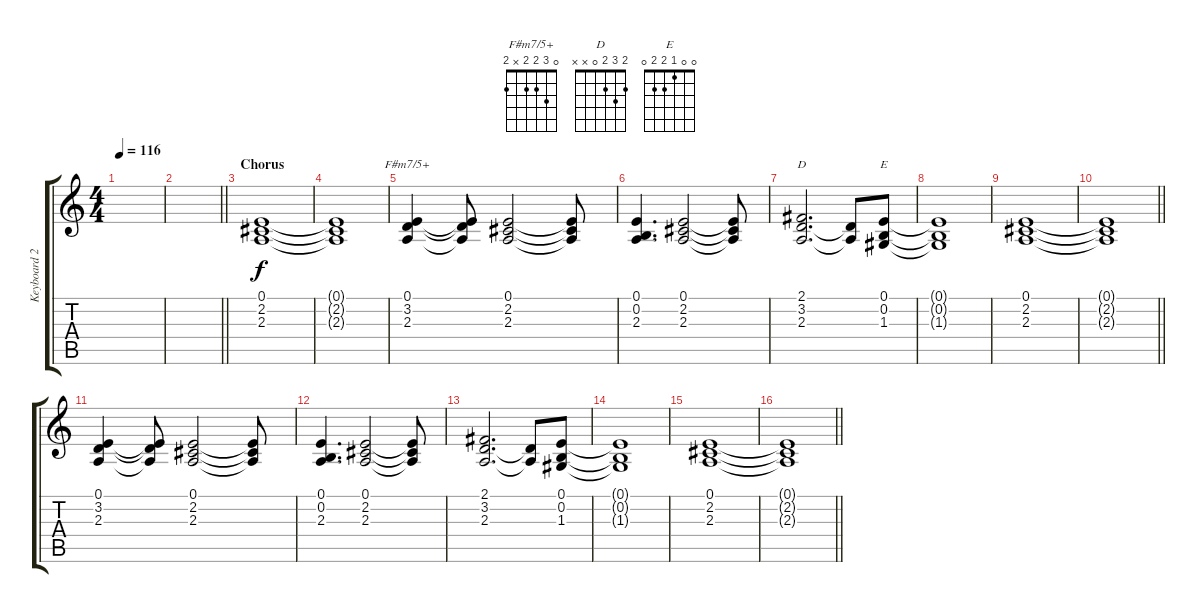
\track ("Keyboard 2" "Keyboard 2") {instrument acousticgrandpiano}
\staff {score tabs}
\tuning (E4 B3 G3 D3 A2 E2) {hide}
\chord ("F#m7/5+" 0 3 2 2 x 2)
\chord ("D" 2 3 2 0 x x)
\chord ("E" 0 0 1 2 2 0)
\ts (4 4)
\tempo 116
\clef g2
\ks c
|
\barLineRight lightlight
|
\section ("" "Chorus")
(0.1 2.2 2.3).1 |
(0.1{t} 2.2{t} 2.3{t}).1 |
(0.1 3.2 2.3).4{ch "F#m7/5+"} (0.1{t} 3.2{t} 2.3{t}).8 (0.1 2.2 2.3).2 (0.1{t} 2.2{t} 2.3{t}).8 |
(0.1 0.2 2.3).4{d} (0.1 2.2 2.3).2 (0.1{t} 2.2{t} 2.3{t}).8 |
(2.1 3.2 2.3).2{d ch "D"} (3.2{t} 2.3{t}).8 (0.1 0.2 1.3).8{ch "E"} |
(0.1{t} 0.2{t} 1.3{t}).1 |
(0.1 2.2 2.3).1 |
\barLineRight lightlight
(0.1{t} 2.2{t} 2.3{t}).1 |
(0.1 3.2 2.3).4 (0.1{t} 3.2{t} 2.3{t}).8 (0.1 2.2 2.3).2 (0.1{t} 2.2{t} 2.3{t}).8 |
(0.1 0.2 2.3).4{d} (0.1 2.2 2.3).2 (0.1{t} 2.2{t} 2.3{t}).8 |
(2.1 3.2 2.3).2{d} (3.2{t} 2.3{t}).8 (0.1 0.2 1.3).8 |
(0.1{t} 0.2{t} 1.3{t}).1 |
(0.1 2.2 2.3).1 |
\barLineRight lightlight
(0.1{t} 2.2{t} 2.3{t}).1
